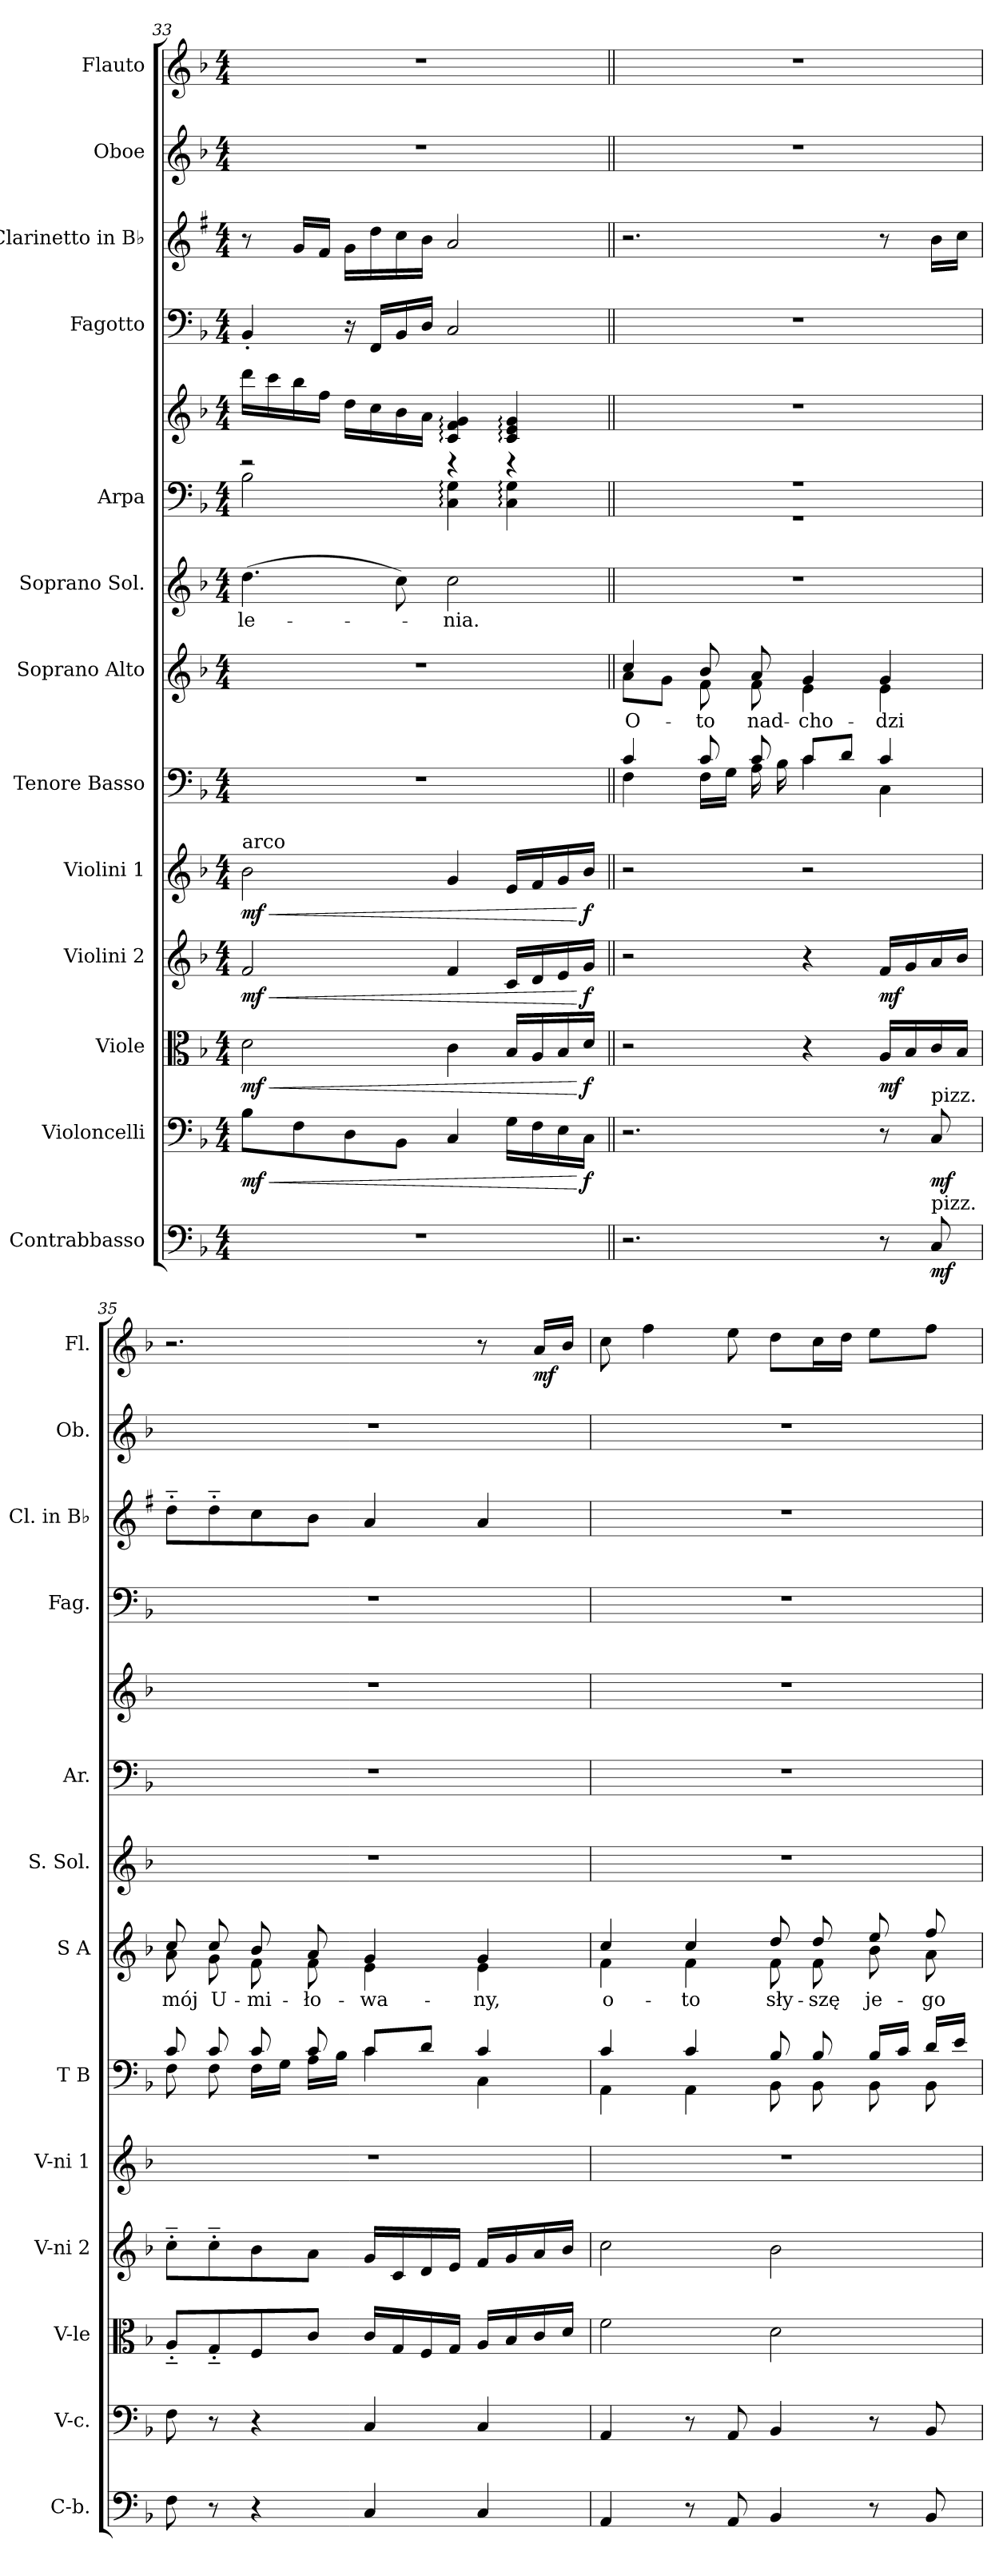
**kern	**dynam	**kern	**dynam	**kern	**dynam	**kern	**dynam	**kern	**dynam	**kern	**kern	**text	**kern	**text	**kern	**kern	**kern	**kern	**kern	**kern	**dynam
*part13	*part13	*part12	*part12	*part11	*part11	*part10	*part10	*part9	*part9	*part8	*part7	*part7	*part6	*part6	*part5	*part5	*part4	*part3	*part2	*part1	*part1
*staff14	*staff14	*staff13	*staff13	*staff12	*staff12	*staff11	*staff11	*staff10	*staff10	*staff9	*staff8	*staff8	*staff7	*staff7	*staff6	*staff5	*staff4	*staff3	*staff2	*staff1	*staff1
*I"Contrabbasso	*	*I"Violoncelli	*	*I"Viole	*	*I"Violini 2	*	*I"Violini 1	*	*I"Tenore Basso	*I"Soprano Alto	*	*I"Soprano Sol.	*	*I"Arpa	*	*I"Fagotto	*I"Clarinetto in B♭	*I"Oboe	*I"Flauto	*
*I'C-b.	*	*I'V-c.	*	*I'V-le	*	*I'V-ni 2	*	*I'V-ni 1	*	*I'T B	*I'S A	*	*I'S. Sol.	*	*I'Ar.	*	*I'Fag.	*I'Cl. in B♭	*I'Ob.	*I'Fl.	*
*clefF4	*	*clefF4	*	*clefC3	*	*clefG2	*	*clefG2	*	*clefF4	*clefG2	*	*clefG2	*	*clefF4	*clefG2	*clefF4	*clefG2	*clefG2	*clefG2	*
*	*	*	*	*	*	*	*	*	*	*	*	*	*	*	*	*	*	*ITrd1c2	*	*	*
*k[b-]	*	*k[b-]	*	*k[b-]	*	*k[b-]	*	*k[b-]	*	*k[b-]	*k[b-]	*	*k[b-]	*	*k[b-]	*k[b-]	*k[b-]	*k[b-]	*k[b-]	*k[b-]	*
*M4/4	*	*M4/4	*	*M4/4	*	*M4/4	*	*M4/4	*	*M4/4	*M4/4	*	*M4/4	*	*M4/4	*M4/4	*M4/4	*M4/4	*M4/4	*M4/4	*
=33	=33	=33	=33	=33	=33	=33	=33	=33	=33	=33	=33	=33	=33	=33	=33	=33	=33	=33	=33	=33	=33
!	!	!	!	!	!	!	!	!LO:TX:a:t=arco	!	!	!	!	!	!	!	!	!	!	!	!	!
!	!	!	!LO:HP:b	!	!LO:HP:b	!	!LO:HP:b	!	!LO:HP:b	!	!	!	!	!	!	!	!	!	!	!	!
*	*	*	*	*	*	*	*	*	*	*	*	*	*	*	*^	*	*	*	*	*	*
1r	.	8B-L	< mf	2d	< mf	2f	< mf	2b-	< mf	1r	1r	.	(4.dd	-le-	2r	2B-	16dddLL	4BB-'	8r	1r	1r	.
.	.	.	.	.	.	.	.	.	.	.	.	.	.	.	.	.	16ccc	.	.	.	.	.
.	.	8F	.	.	.	.	.	.	.	.	.	.	.	.	.	.	16bb-	.	16fLL	.	.	.
.	.	.	.	.	.	.	.	.	.	.	.	.	.	.	.	.	16ffJJ	.	16eJJ	.	.	.
.	.	8D	.	.	.	.	.	.	.	.	.	.	.	.	.	.	16ddLL	16r	16fLL	.	.	.
.	.	.	.	.	.	.	.	.	.	.	.	.	.	.	.	.	16cc	16FFLL	16cc	.	.	.
.	.	8BB-J	.	.	.	.	.	.	.	.	.	.	8cc)	.	.	.	16b-	16BB-	16b-	.	.	.
.	.	.	.	.	.	.	.	.	.	.	.	.	.	.	.	.	16aJJ	16DJJ	16aJJ	.	.	.
.	.	4C	.	4c	.	4f	.	4g	.	.	.	.	2cc	-nia.	4r	4C: 4G:	4c: 4f: 4g:	2C	2g	.	.	.
.	.	16GLL	.	16B-LL	.	16cLL	.	16eLL	.	.	.	.	.	.	4r	4C: 4G:	4c: 4e: 4g:	.	.	.	.	.
.	.	16F	.	16A	.	16d	.	16f	.	.	.	.	.	.	.	.	.	.	.	.	.	.
.	.	16E	.	16B-	.	16e	.	16g	.	.	.	.	.	.	.	.	.	.	.	.	.	.
.	.	16CJJ	[ f	16dJJ	[ f	16gJJ	[ f	16b-JJ	[ f	.	.	.	.	.	.	.	.	.	.	.	.	.
=34||	=34||	=34||	=34||	=34||	=34||	=34||	=34||	=34||	=34||	=34||	=34||	=34||	=34||	=34||	=34||	=34||	=34||	=34||	=34||	=34||	=34||	=34||
*	*	*	*	*	*	*	*	*	*	*^	*^	*	*	*	*	*	*	*	*	*	*	*
2.r	.	2.r	.	2r	.	2r	.	2r	.	4c	4F	4cc	8aL	O-	1r	.	1r	1r	1r	1r	2.r	1r	1r	.
.	.	.	.	.	.	.	.	.	.	.	.	.	8gJ	.	.	.	.	.	.	.	.	.	.	.
.	.	.	.	.	.	.	.	.	.	8c	16FLL	8b-	8f	-to	.	.	.	.	.	.	.	.	.	.
.	.	.	.	.	.	.	.	.	.	.	16GJJ	.	.	.	.	.	.	.	.	.	.	.	.	.
.	.	.	.	.	.	.	.	.	.	8c	16A	8a	8f	nad-	.	.	.	.	.	.	.	.	.	.
.	.	.	.	.	.	.	.	.	.	.	16B-	.	.	.	.	.	.	.	.	.	.	.	.	.
.	.	.	.	4r	.	4r	.	2r	.	8cL	4c	4g	4e	-cho-	.	.	.	.	.	.	.	.	.	.
.	.	.	.	.	.	.	.	.	.	8dJ	.	.	.	.	.	.	.	.	.	.	.	.	.	.
8r	.	8r	.	16ALL	mf	16fLL	mf	.	.	4c	4C	4g	4e	-dzi	.	.	.	.	.	.	8r	.	.	.
.	.	.	.	16B-	.	16g	.	.	.	.	.	.	.	.	.	.	.	.	.	.	.	.	.	.
!	!	!LO:TX:a:t=pizz.	!	!	!	!	!	!	!	!	!	!	!	!	!	!	!	!	!	!	!	!	!	!
!LO:TX:a:t=pizz.	!	!	!	!	!	!	!	!	!	!	!	!	!	!	!	!	!	!	!	!	!	!	!	!
8C	mf	8C	mf	16c	.	16a	.	.	.	.	.	.	.	.	.	.	.	.	.	.	16aLL	.	.	.
.	.	.	.	16B-JJ	.	16b-JJ	.	.	.	.	.	.	.	.	.	.	.	.	.	.	16b-JJ	.	.	.
*	*	*	*	*	*	*	*	*	*	*	*	*	*	*	*	*	*v	*v	*	*	*	*	*	*
=35	=35	=35	=35	=35	=35	=35	=35	=35	=35	=35	=35	=35	=35	=35	=35	=35	=35	=35	=35	=35	=35	=35	=35
8F	.	8F	.	8A'~L	.	8cc'~L	.	1r	.	8c	8F	8cc	8a	mój	1r	.	1r	1r	1r	8cc'~L	1r	2.r	.
8r	.	8r	.	8G'~	.	8cc'~	.	.	.	8c	8F	8cc	8g	U-	.	.	.	.	.	8cc'~	.	.	.
4r	.	4r	.	8F	.	8b-	.	.	.	8c	16FLL	8b-	8f	-mi-	.	.	.	.	.	8b-	.	.	.
.	.	.	.	.	.	.	.	.	.	.	16GJJ	.	.	.	.	.	.	.	.	.	.	.	.
.	.	.	.	8cJ	.	8aJ	.	.	.	8c	16ALL	8a	8f	-ło-	.	.	.	.	.	8aJ	.	.	.
.	.	.	.	.	.	.	.	.	.	.	16B-JJ	.	.	.	.	.	.	.	.	.	.	.	.
4C	.	4C	.	16cLL	.	16gLL	.	.	.	8cL	4c	4g	4e	-wa-	.	.	.	.	.	4g	.	.	.
.	.	.	.	16G	.	16c	.	.	.	.	.	.	.	.	.	.	.	.	.	.	.	.	.
.	.	.	.	16F	.	16d	.	.	.	8dJ	.	.	.	.	.	.	.	.	.	.	.	.	.
.	.	.	.	16GJJ	.	16eJJ	.	.	.	.	.	.	.	.	.	.	.	.	.	.	.	.	.
4C	.	4C	.	16ALL	.	16fLL	.	.	.	4c	4C	4g	4e	-ny,	.	.	.	.	.	4g	.	8r	.
.	.	.	.	16B-	.	16g	.	.	.	.	.	.	.	.	.	.	.	.	.	.	.	.	.
.	.	.	.	16c	.	16a	.	.	.	.	.	.	.	.	.	.	.	.	.	.	.	16aLL	mf
.	.	.	.	16dJJ	.	16b-JJ	.	.	.	.	.	.	.	.	.	.	.	.	.	.	.	16b-JJ	.
=36	=36	=36	=36	=36	=36	=36	=36	=36	=36	=36	=36	=36	=36	=36	=36	=36	=36	=36	=36	=36	=36	=36	=36
4AA	.	4AA	.	2f	.	2cc	.	1r	.	4c	4AA	4cc	4f	o-	1r	.	1r	1r	1r	1r	1r	8cc	.
.	.	.	.	.	.	.	.	.	.	.	.	.	.	.	.	.	.	.	.	.	.	4ff	.
8r	.	8r	.	.	.	.	.	.	.	4c	4AA	4cc	4f	-to	.	.	.	.	.	.	.	.	.
8AA	.	8AA	.	.	.	.	.	.	.	.	.	.	.	.	.	.	.	.	.	.	.	8ee	.
4BB-	.	4BB-	.	2d	.	2b-	.	.	.	8B-	8BB-	8dd	8f	sły-	.	.	.	.	.	.	.	8ddL	.
.	.	.	.	.	.	.	.	.	.	8B-	8BB-	8dd	8f	-szę	.	.	.	.	.	.	.	16ccL	.
.	.	.	.	.	.	.	.	.	.	.	.	.	.	.	.	.	.	.	.	.	.	16ddJJ	.
8r	.	8r	.	.	.	.	.	.	.	16B-LL	8BB-	8ee	8b-	je-	.	.	.	.	.	.	.	8eeL	.
.	.	.	.	.	.	.	.	.	.	16cJJ	.	.	.	.	.	.	.	.	.	.	.	.	.
8BB-	.	8BB-	.	.	.	.	.	.	.	16dLL	8BB-	8ff	8a	-go	.	.	.	.	.	.	.	8ffJ	.
.	.	.	.	.	.	.	.	.	.	16eJJ	.	.	.	.	.	.	.	.	.	.	.	.	.
*	*	*	*	*	*	*	*	*	*	*v	*v	*	*	*	*	*	*	*	*	*	*	*	*
*	*	*	*	*	*	*	*	*	*	*	*v	*v	*	*	*	*	*	*	*	*	*	*
=	=	=	=	=	=	=	=	=	=	=	=	=	=	=	=	=	=	=	=	=	=
*-	*-	*-	*-	*-	*-	*-	*-	*-	*-	*-	*-	*-	*-	*-	*-	*-	*-	*-	*-	*-	*-
